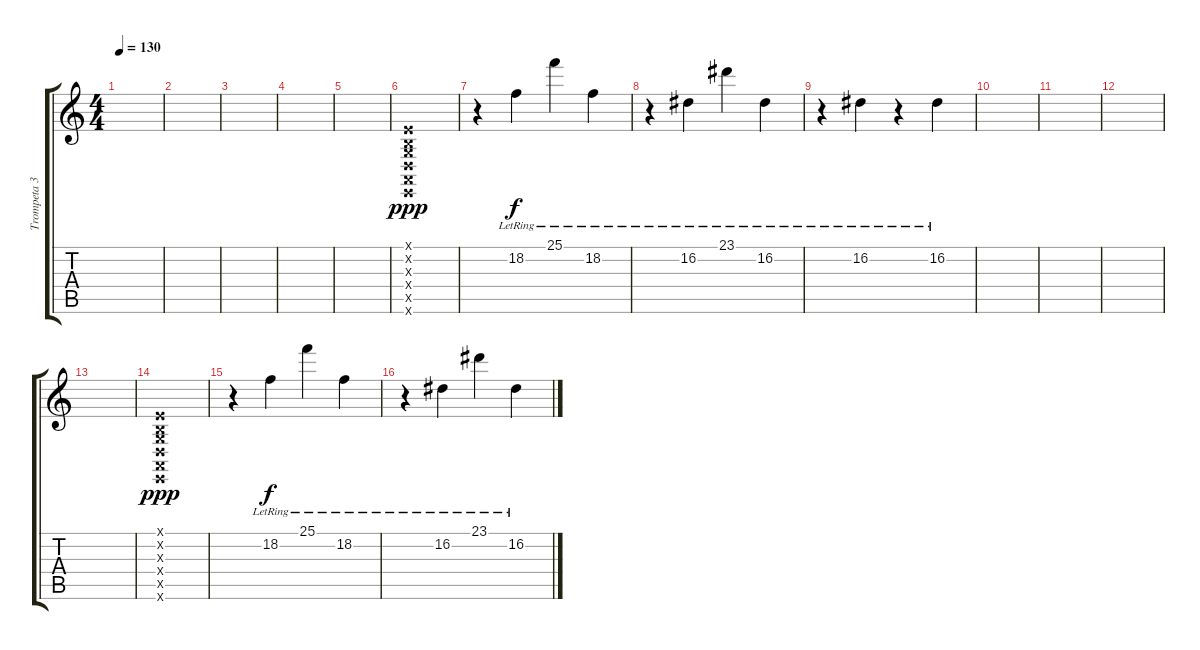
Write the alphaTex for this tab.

\track ("Trompeta 3 /  Efectos 1" "Trompeta 3") {instrument trombone}
\staff {score tabs}
\tuning (E4 B3 G3 D3 A2 E2) {hide}
\ts (4 4)
\tempo 130
\clef g2
\ks c
|
|
|
|
|
(0.1{x} 0.2{x} 0.3{x} 0.4{x} 0.5{x} 0.6{x}).1{dy ppp volume 11 instrument pizzicatostrings} |
r.4 18.2{lr}.4{dy f} 25.1{lr}.4 18.2{lr}.4 |
r.4 16.2{lr}.4 23.1{lr}.4 16.2{lr}.4 |
r.4 16.2{lr}.4 r.4 16.2{lr}.4 |
|
|
|
|
(0.1{x} 0.2{x} 0.3{x} 0.4{x} 0.5{x} 0.6{x}).1{dy ppp volume 11 instrument pizzicatostrings} |
r.4 18.2{lr}.4{dy f} 25.1{lr}.4 18.2{lr}.4 |
r.4 16.2{lr}.4 23.1{lr}.4 16.2{lr}.4
